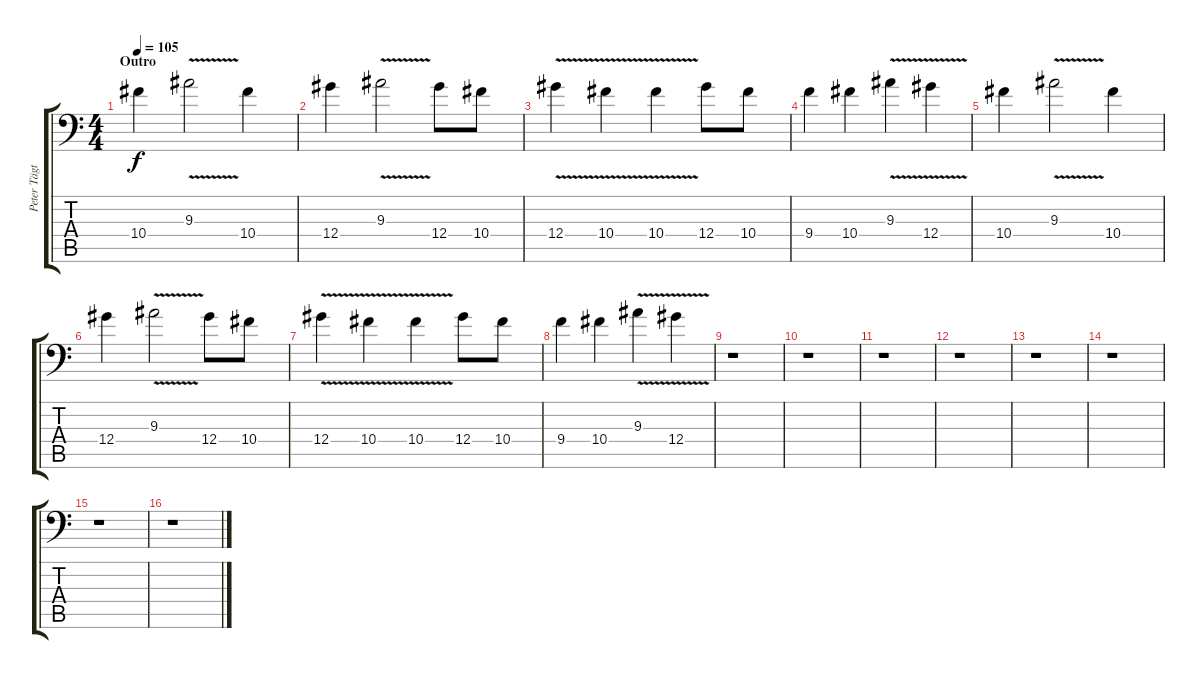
\track ("Peter Tägtgren (Lead 2)" "Peter Tägt") {instrument overdrivenguitar}
\staff {score tabs}
\tuning (Bb3 F3 Db3 Ab2 Eb2 Bb1) {hide}
\ts (4 4)
\section ("" "Outro")
\tempo 105
\clef f4
\ks c
10.4.4{dy f} 9.3{v}.2 10.4.4 |
12.4.4 9.3{v}.2 12.4.8 10.4.8 |
12.4{v}.4 10.4{v}.4 10.4{v}.4 12.4.8 10.4.8 |
9.4.4 10.4.4 9.3{v}.4 12.4{v}.4 |
10.4.4 9.3{v}.2 10.4.4 |
12.4.4 9.3{v}.2 12.4.8 10.4.8 |
12.4{v}.4 10.4{v}.4 10.4{v}.4 12.4.8 10.4.8 |
9.4.4 10.4.4 9.3{v}.4 12.4{v}.4 |
r.1 |
r.1 |
r.1 |
r.1 |
r.1 |
r.1 |
r.1 |
r.1
